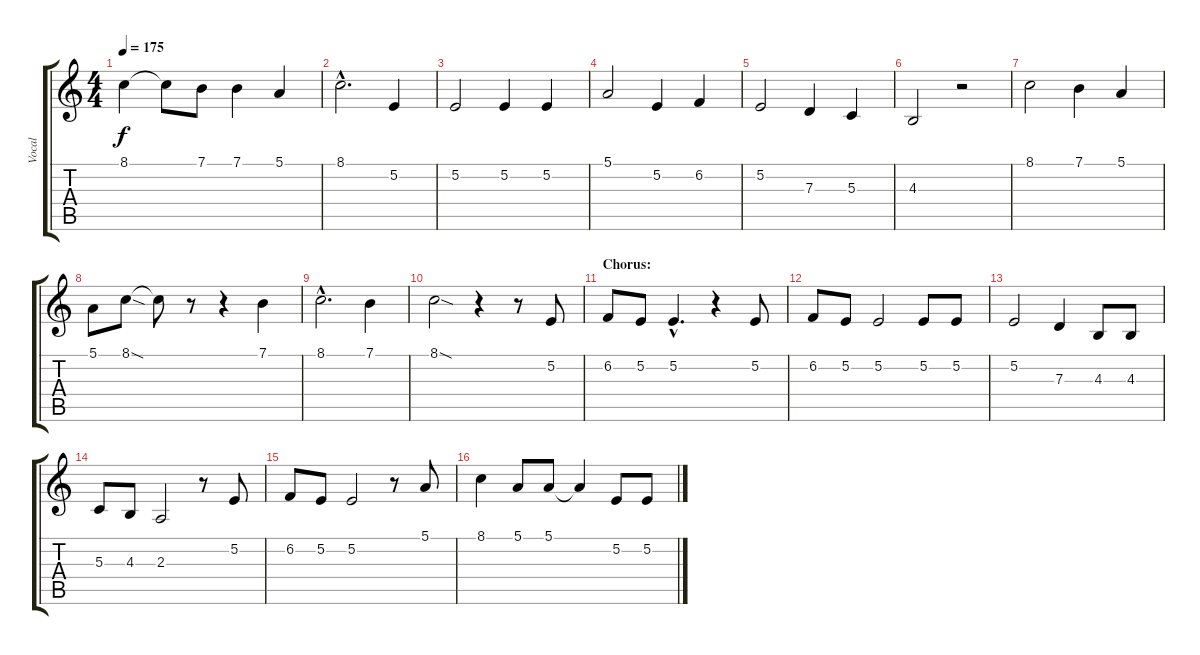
\track ("Vocal" "Vocal") {instrument oboe}
\staff {score tabs}
\tuning (E4 B3 G3 D3 A2 E2) {hide}
\ts (4 4)
\tempo 175
\clef g2
\ks c
8.1.4{dy f} 8.1{t}.8 7.1.8 7.1.4 5.1.4 |
8.1{hac}.2{d} 5.2.4 |
5.2.2 5.2.4 5.2.4 |
5.1.2 5.2.4 6.2.4 |
5.2.2 7.3.4 5.3.4 |
4.3.2 r.2 |
8.1.2 7.1.4 5.1.4 |
5.1.8 8.1{sod}.8 8.1{t}.8 r.8 r.4 7.1.4 |
8.1{hac}.2{d} 7.1.4 |
8.1{sod}.2 r.4 r.8 5.2.8 |
\section ("" "Chorus:")
6.2.8 5.2.8 5.2{hac}.4{d} r.4 5.2.8 |
6.2.8 5.2.8 5.2.2 5.2.8 5.2.8 |
5.2.2 7.3.4 4.3.8 4.3.8 |
5.3.8 4.3.8 2.3.2 r.8 5.2.8 |
6.2.8 5.2.8 5.2.2 r.8 5.1.8 |
8.1.4 5.1.8 5.1.8 5.1{t}.4 5.2.8 5.2.8
